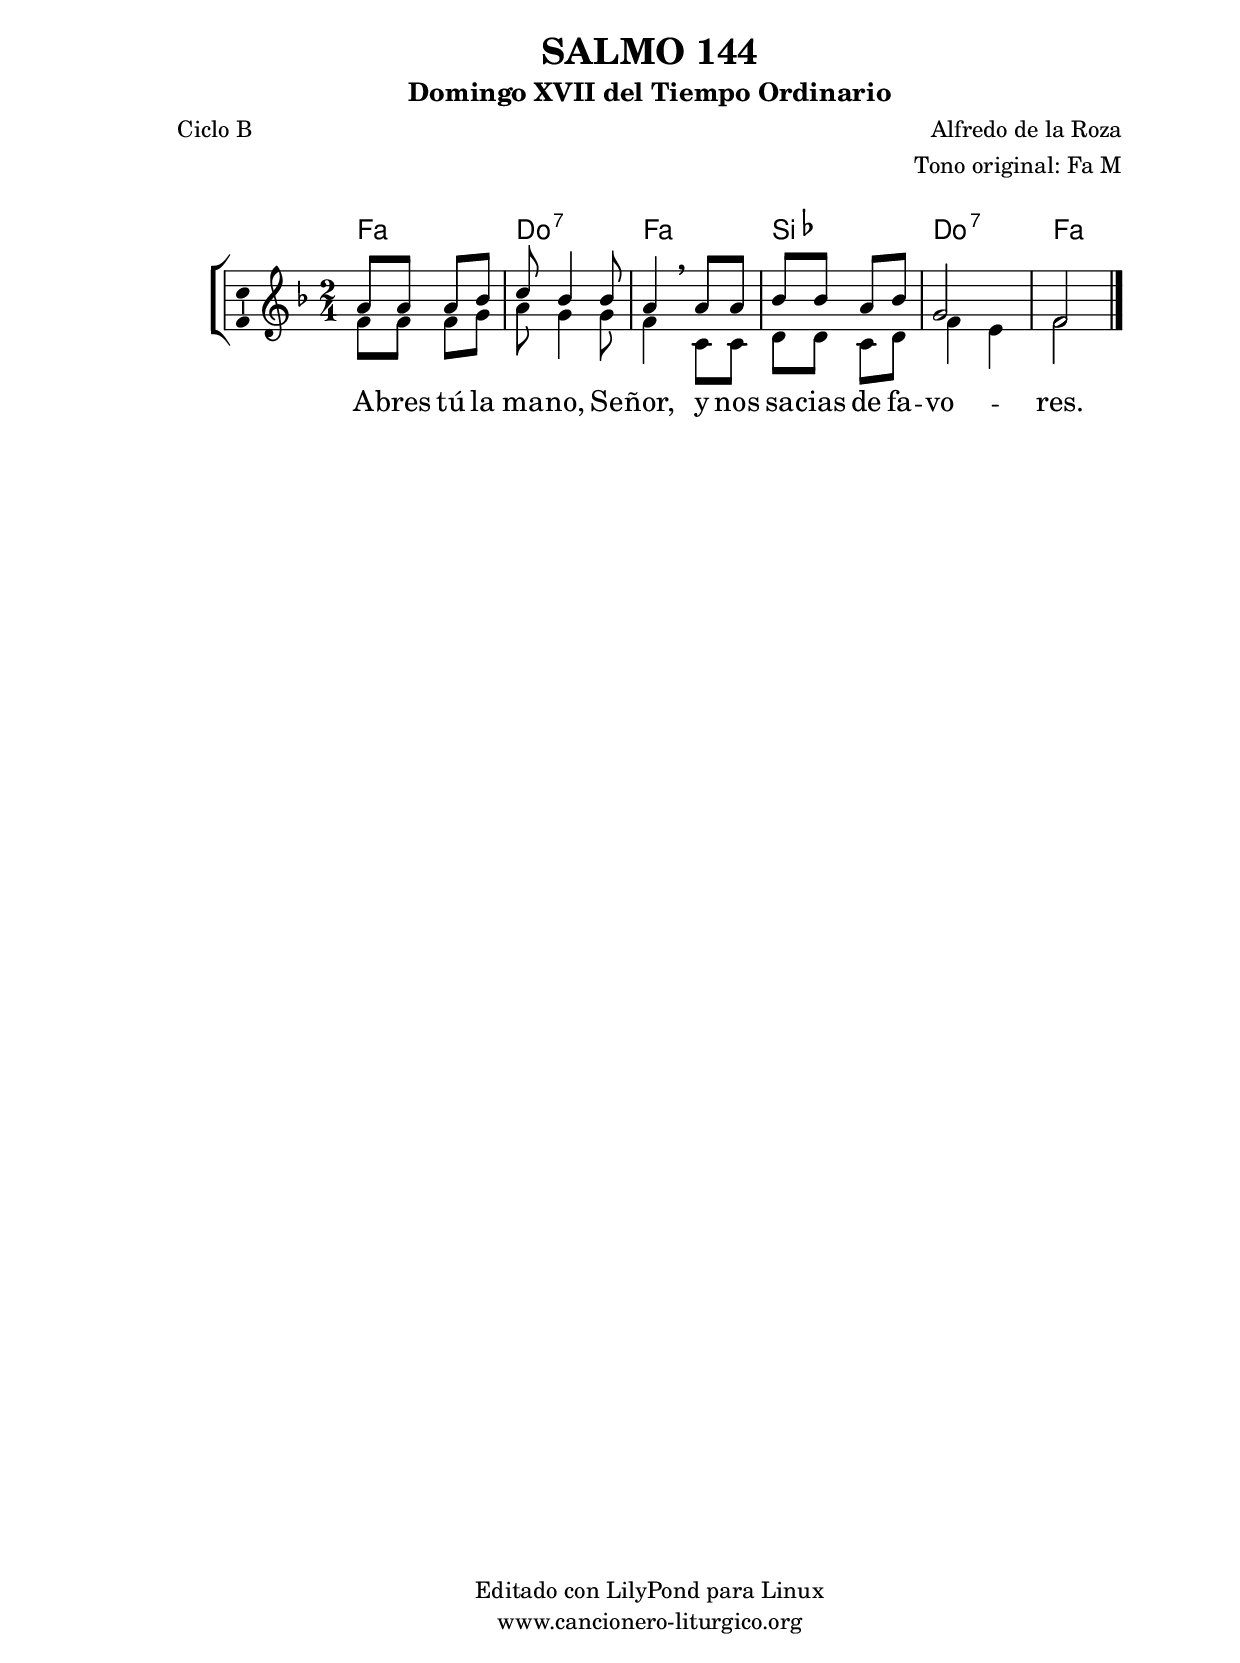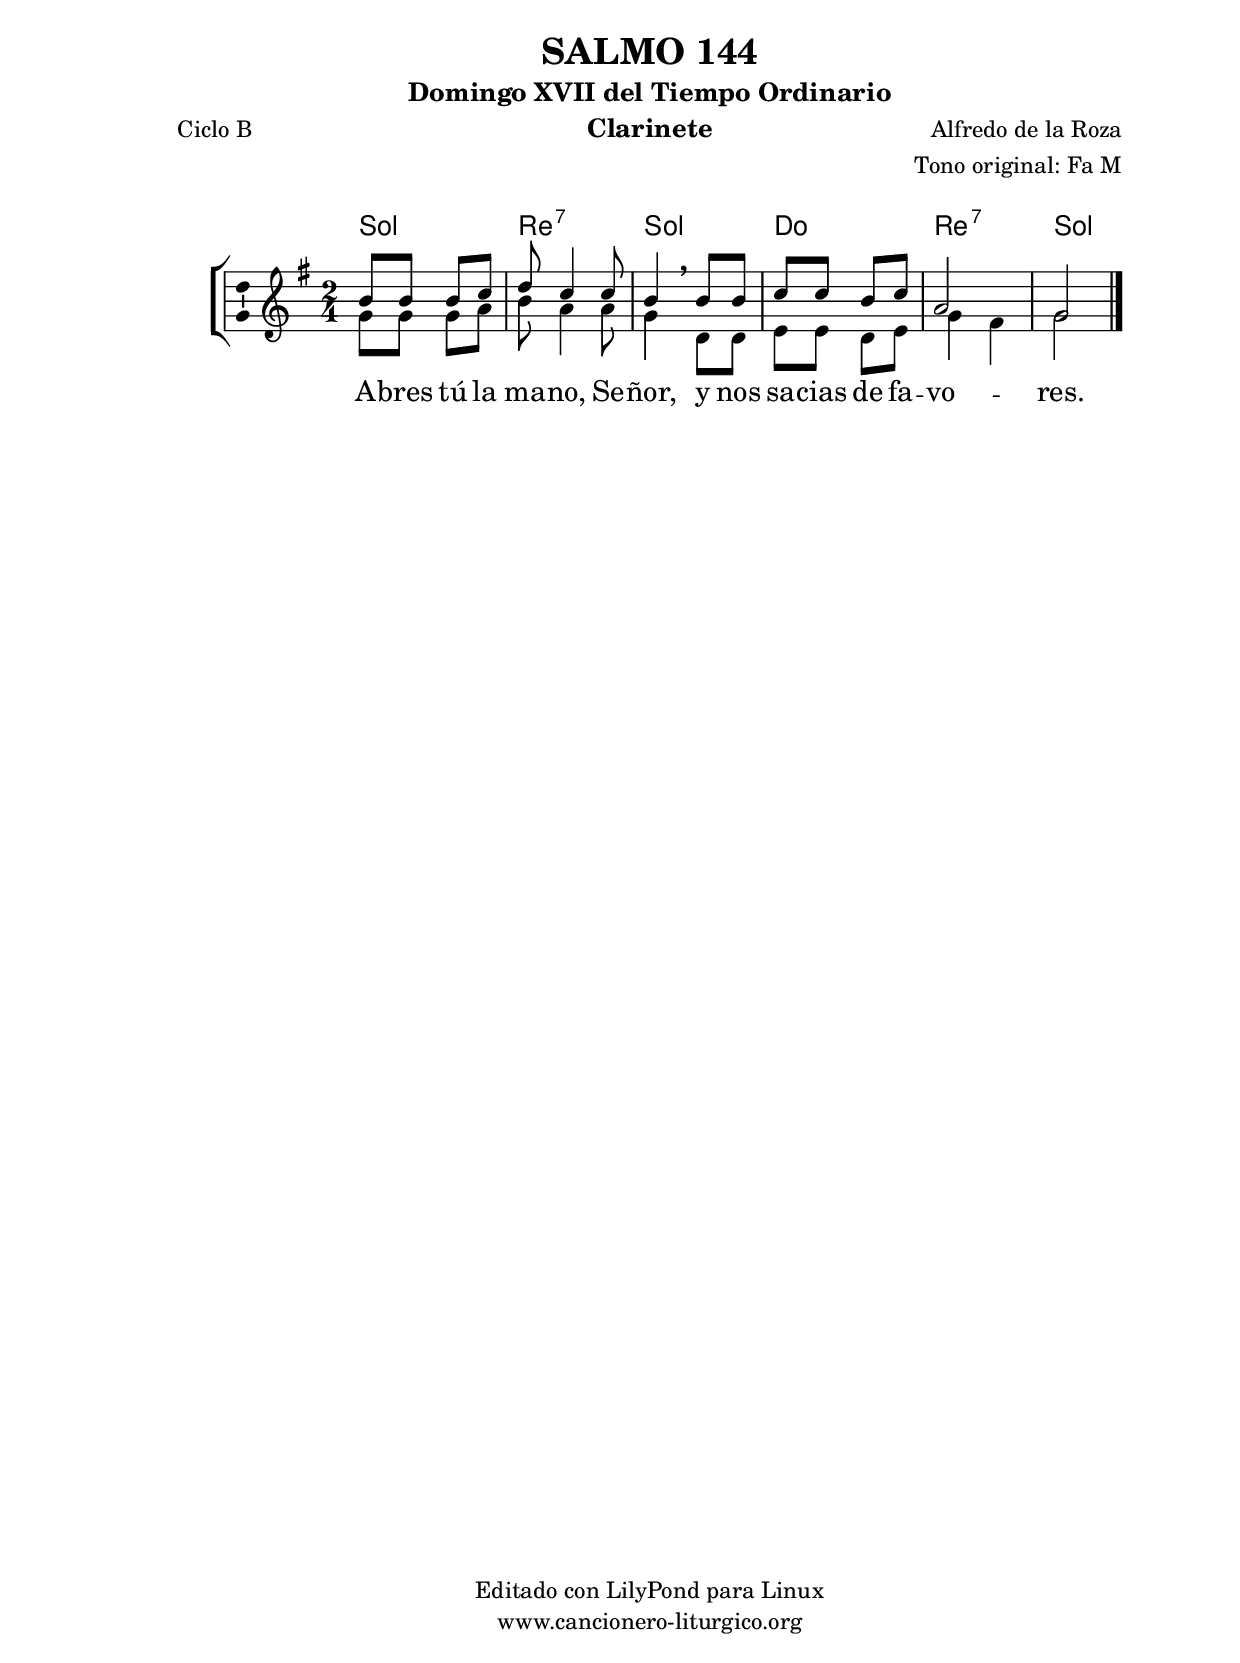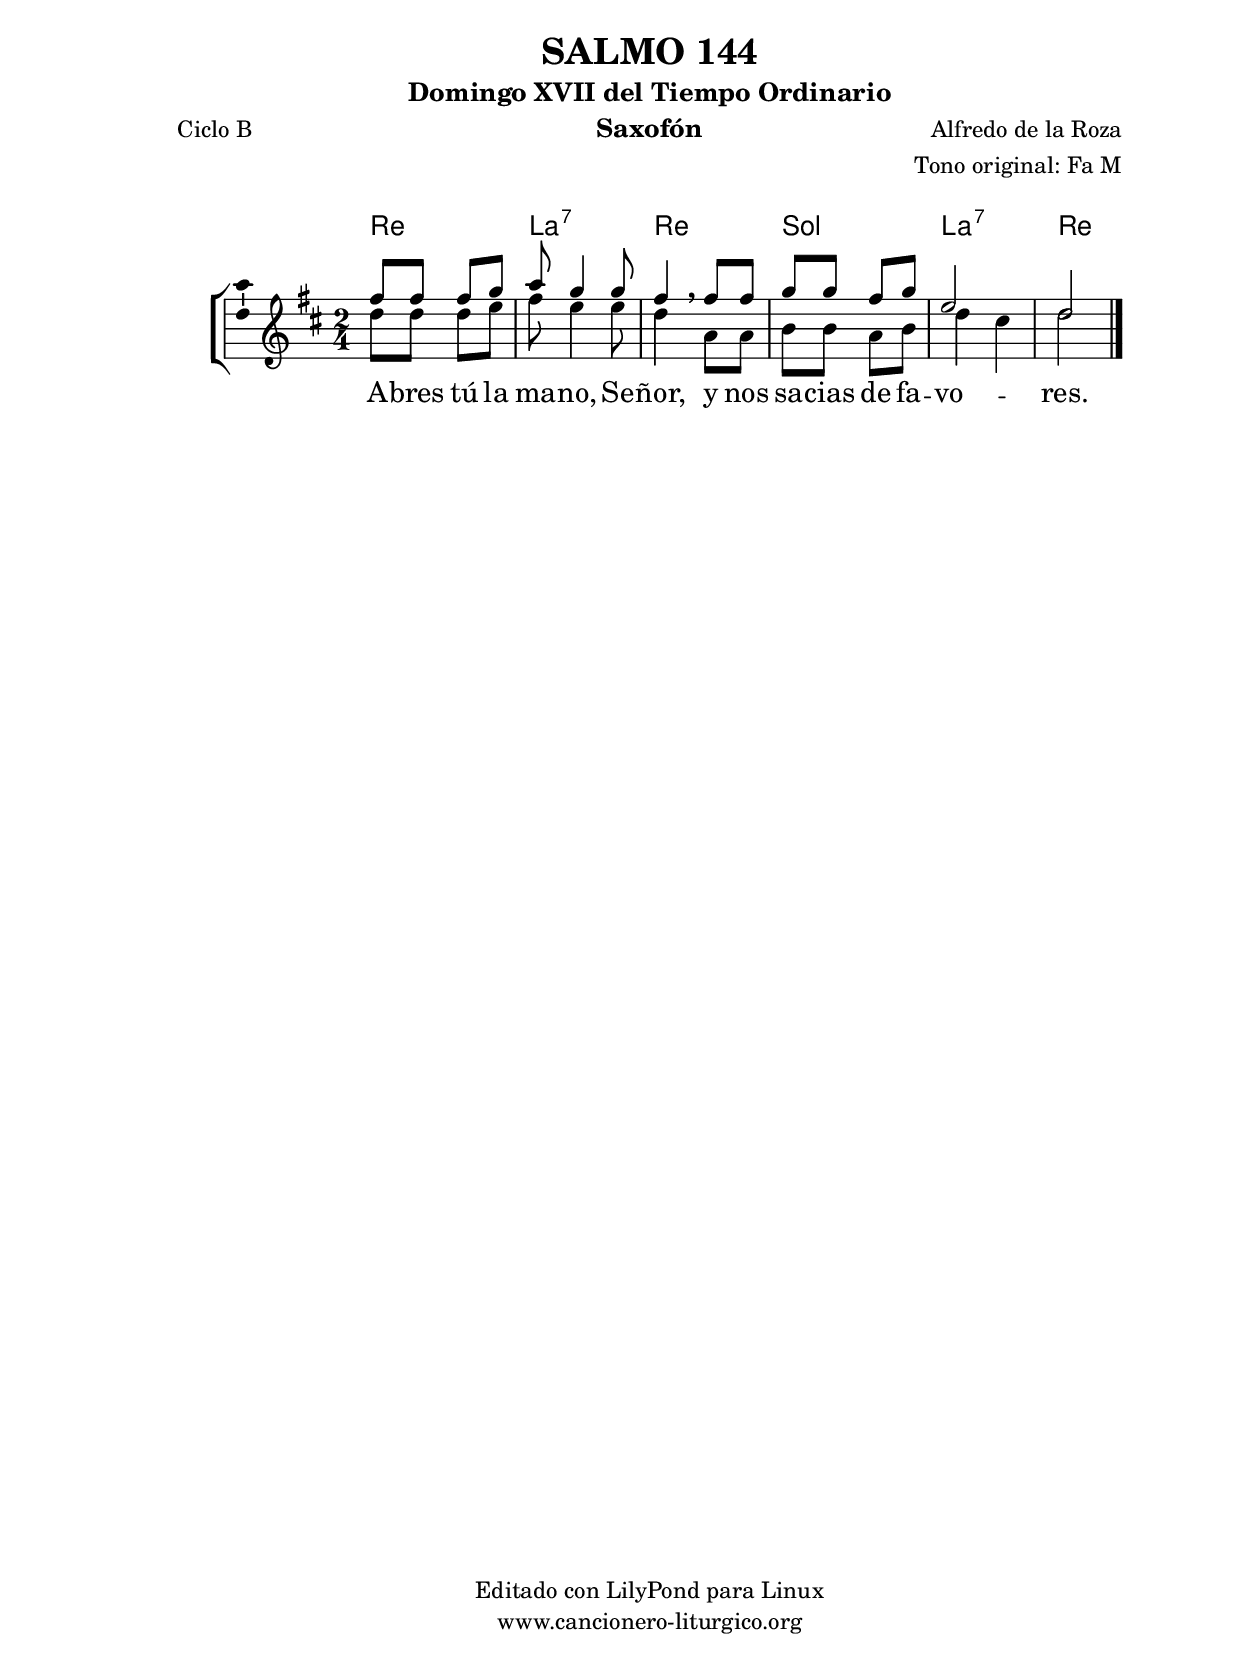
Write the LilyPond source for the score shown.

%
%para convertir .midi en .wav:
%timidity filename.midi -Ow -o finename.wav
%
%
%Para convertir de .wav a .mp3:
%lame -h -m j filename.wav
%
%
%para escuchar el midi:
%timidity nombrefichero.midi
%


%versión de lilypond para la que se ha escrito esta partitura:
\version "2.16.0"

	%Tamaño papel
	#(set-default-paper-size "a4")
	%Tamaño partitura
	#(set-global-staff-size 20)
	%No responde al pulsar sobre una nota
	#(ly:set-option 'point-and-click #f)

%parámetros del encabezamiento:
\header {
	title = "SALMO 144"
	subtitle = "Domingo XVII del Tiempo Ordinario"
	composer = "Alfredo de la Roza"
	poet = "Ciclo B"
	meter = ""
	arranger = "Tono original: Fa M"
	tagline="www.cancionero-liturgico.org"
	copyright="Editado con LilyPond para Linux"
	}

%parámetros asociados al papel:
\paper  {
	oddHeaderMarkup = \markup {\fill-line { \on-the-fly #not-first-page \fromproperty #'header:title \on-the-fly #not-first-page \fromproperty #'header:composer }}
	evenHeaderMarkup = \markup {\fill-line { \fromproperty #'header:composer \fromproperty #'header:title }}
	#(set-paper-size "a4")
	print-page-number = ##f
	first-page-number = 1
	print-first-page-number = ##f
%	head-separation = 3.0 \cm
	top-margin = 2.0 \cm
	bottom-margin = 0.5\cm
%%%	bottom-margin = -1.0\cm
	left-margin = 3.0 \cm
	line-width = 16.0 \cm 
	indent = 8\mm
	interscoreline = 2.\mm
	between-system-space = 15\mm
%	para que las partituras no llenen la hoja:
	ragged-bottom = ##t
%	idem para la última hoja:
	ragged-last-bottom = ##f
%	para que las partituras llenen el ancho del papel:
	ragged-last = ##f
	after-title-space = 2.5 \cm
%page-count=1
%system-count=8

	%Flexible Vertical Spacing
%	markup-markup-spacing =
%	#'((basic-distance . 15) (minimum-distance . 15) (padding . 3))
	markup-system-spacing =
	#'((basic-distance . 15) (minimum-distance . 15) (padding . 3))
	system-system-spacing =
	#'((basic-distance . 15) (minimum-distance . 15) (padding . 3))
	score-system-spacing =
	#'((basic-distance . 15) (minimum-distance . 15) (padding . 5))
%	top-system-spacing = % header
%	#'((basic-distance . 8) (minimum-distance . 0) (padding . 3))
%	top-markup-spacing =
%	#'((basic-distance . 20) (minimum-distance . 20) (padding . 3))
	last-bottom-spacing = % footer
	#'((basic-distance . 5) (minimum-distance . 5) (padding . 3))
%	score-markup-spacing =
%	#'((basic-distance . 16) (minimum-distance . 13) (padding . 3))

	}


%parámetros que afectan a toda la partitura:
global =  {
	%clave de sol (G):
	\clef G
	%armadura:
%%%	\transpose c ees
	\key f \major
	\tempo 4=90
	\set Score.tempoHideNote = ##t
	}


acordes = {
	\italianChords
	\chordmode {
%%%	\transpose c ees
{

f2 c:7 f bes c:7 f

	}
	}
}

melodia = 
%%%	\transpose c ees
{
	\relative c''{
	\time 2/4

<<
{
\voiceOne
a8 a a bes
c8 bes4 bes8
a4 \breathe a8 a
bes8 bes a bes
g2
f2
}
\new Voice {
\voiceTwo
f8 f f g
a8 g4 g8
f4 \breathe c8 c
d8 d c d
f4 e
f2
}
>>

\bar "|."
}
}

texto = \lyricmode {
A -- bres tú la ma -- no, Se -- ñor,
y nos sa -- cias de fa -- vo -- res.
	}


acordesStaff = \context ChordNames = acordesStaff <<
	\set chordChanges = ##t
	\acordes
	>>


vozStaff = \context Voice = vozStaff
\with {\consists "Ambitus_engraver"}
<<
%	\set Staff.instrumentName = ""
%	\set Staff.shortInstrumentName = ""
%	\set Staff.midiInstrument = #"clarinet"
%	\set Staff.midiInstrument = #"cello"
%	\set Staff.midiInstrument = #"flute"
	\set Staff.midiInstrument = #"electric guitar (jazz)"
%	\set Staff.midiInstrument = #"english horn"
%	\set Staff.midiInstrument = #"violin"
%	\set Staff.midiInstrument = #"glockenspiel"
	\set Staff.midiMinimumVolume = #0.7
	\set Staff.midiMaximumVolume = #0.9
	\global
	\melodia
	>>


textoStaff = \context Lyrics = textoStaff <<
	\lyricsto vozStaff \texto
	>>

\book {
	\score {
		\context ChoirStaff {
			\override StaffGroup.SystemStartBracket #'collapse-height = #1
			\override Score.SystemStartBar #'collapse-height = #1
			<<
			\acordesStaff
			\vozStaff
			\textoStaff
			>>
			}
		\layout {
	    		\context {
				\Lyrics
				\override LyricText #'font-size = #2
				}
	   		 \context {
				\Score
				%fontSize = #3
				\override StaffSymbol #'staff-space = #(magstep +3)
				%\override Beam #'thickness = #0.55
				%\override SpacingSpanner #'spacing-increment = #1.0
				%\override Slur #'height-limit = #1.5
				}
			}
		}
	\score {
		\unfoldRepeats
		\context ChoirStaff {
			<<
			\acordesStaff
			\vozStaff
			>>
			}
		\midi {
	  		\context {
	  			\Score
				tempoWholesPerMinute = #(ly:make-moment 70 4)
				}
			}
		}
	}

%Partitura para clarinete
#(define output-suffix "C")
\book {
	\header{
		instrument = "Clarinete"
		}
	\score {
		\context ChoirStaff {
			\override StaffGroup.SystemStartBracket #'collapse-height = #1
			\override Score.SystemStartBar #'collapse-height = #1
\transpose c d
			<<
			\acordesStaff
			\vozStaff
			\textoStaff
			>>
			}
		\layout {
	    		\context {
				\Lyrics
				\override LyricText #'font-size = #2
				}
	   		 \context {
				\Score
				%fontSize = #3
				\override StaffSymbol #'staff-space = #(magstep +3)
				%\override Beam #'thickness = #0.55
				%\override SpacingSpanner #'spacing-increment = #1.0
				%\override Slur #'height-limit = #1.5
				}
			}
		}
	}

%Partitura para saxofón
#(define output-suffix "S")
\book {
	\header{
		instrument = "Saxofón"
		}
	\score {
		\context ChoirStaff {
			\override StaffGroup.SystemStartBracket #'collapse-height = #1
			\override Score.SystemStartBar #'collapse-height = #1
\transpose c a
			<<
			\acordesStaff
			\vozStaff
			\textoStaff
			>>
			}
		\layout {
	    		\context {
				\Lyrics
				\override LyricText #'font-size = #2
				}
	   		 \context {
				\Score
				%fontSize = #3
				\override StaffSymbol #'staff-space = #(magstep +3)
				%\override Beam #'thickness = #0.55
				%\override SpacingSpanner #'spacing-increment = #1.0
				%\override Slur #'height-limit = #1.5
				}
			}
		}
	}

